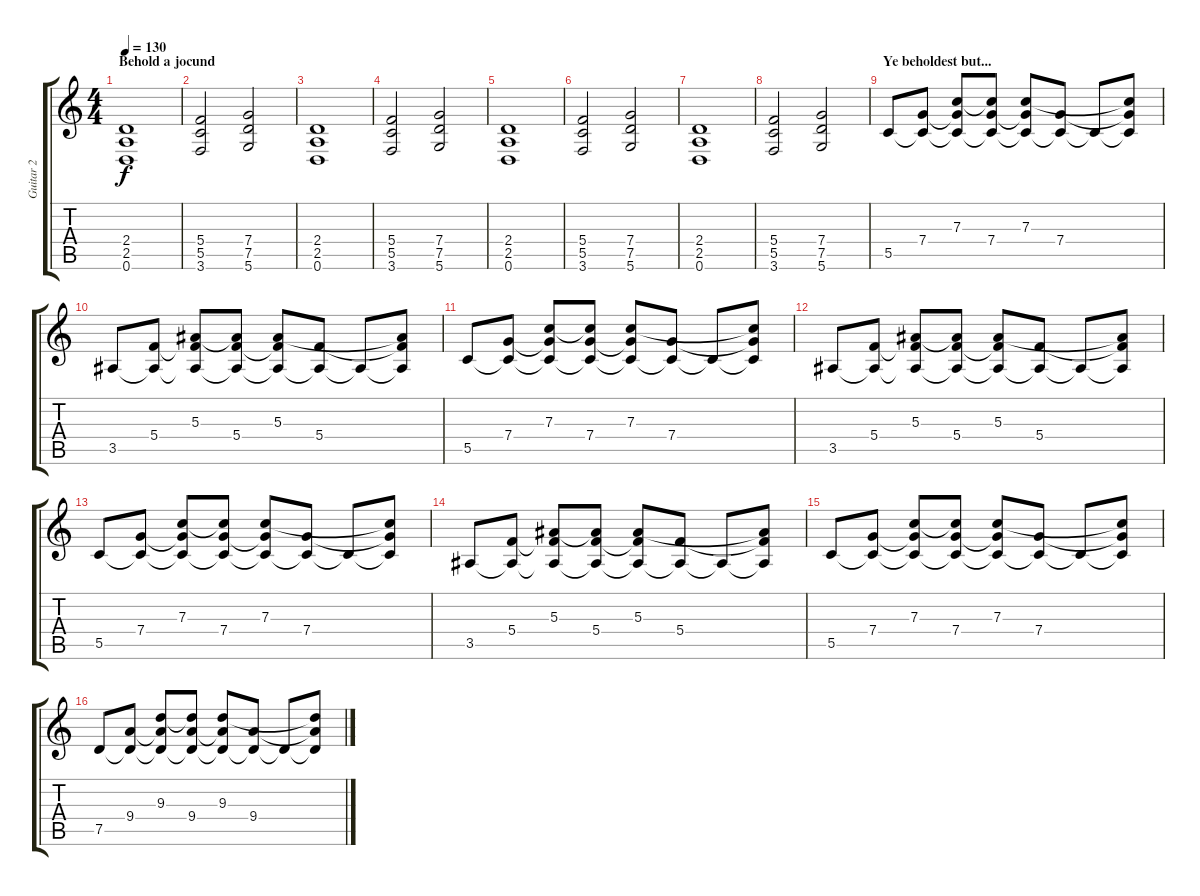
\track ("Guitar 2" "Guitar 2") {instrument distortionguitar}
\staff {score tabs}
\tuning (D4 A3 F3 C3 G2 D2) {hide}
\ts (4 4)
\section ("" "Behold a jocund")
\tempo 130
\clef g2
\ks c
(2.4 2.5 0.6).1{dy f} |
(5.4 5.5 3.6).2 (7.4 7.5 5.6).2 |
(2.4 2.5 0.6).1 |
(5.4 5.5 3.6).2 (7.4 7.5 5.6).2 |
(2.4 2.5 0.6).1 |
(5.4 5.5 3.6).2 (7.4 7.5 5.6).2 |
(2.4 2.5 0.6).1 |
(5.4 5.5 3.6).2 (7.4 7.5 5.6).2 |
\section ("" "Ye beholdest but...")
5.5.8 (7.4 5.5{t}).8 (7.3 7.4{t} 5.5{t}).8 (7.3{t} 7.4 5.5{t}).8 (7.3 7.4{t} 5.5{t}).8 (7.4 5.5{t}).8 5.5{t}.8 (7.3{t} 7.4{t} 5.5{t}).8 |
3.5.8 (5.4 3.5{t}).8 (5.3 5.4{t} 3.5{t}).8 (5.3{t} 5.4 3.5{t}).8 (5.3 5.4{t} 3.5{t}).8 (5.4 3.5{t}).8 3.5{t}.8 (5.3{t} 5.4{t} 3.5{t}).8 |
5.5.8 (7.4 5.5{t}).8 (7.3 7.4{t} 5.5{t}).8 (7.3{t} 7.4 5.5{t}).8 (7.3 7.4{t} 5.5{t}).8 (7.4 5.5{t}).8 5.5{t}.8 (7.3{t} 7.4{t} 5.5{t}).8 |
3.5.8 (5.4 3.5{t}).8 (5.3 5.4{t} 3.5{t}).8 (5.3{t} 5.4 3.5{t}).8 (5.3 5.4{t} 3.5{t}).8 (5.4 3.5{t}).8 3.5{t}.8 (5.3{t} 5.4{t} 3.5{t}).8 |
5.5.8 (7.4 5.5{t}).8 (7.3 7.4{t} 5.5{t}).8 (7.3{t} 7.4 5.5{t}).8 (7.3 7.4{t} 5.5{t}).8 (7.4 5.5{t}).8 5.5{t}.8 (7.3{t} 7.4{t} 5.5{t}).8 |
3.5.8 (5.4 3.5{t}).8 (5.3 5.4{t} 3.5{t}).8 (5.3{t} 5.4 3.5{t}).8 (5.3 5.4{t} 3.5{t}).8 (5.4 3.5{t}).8 3.5{t}.8 (5.3{t} 5.4{t} 3.5{t}).8 |
5.5.8 (7.4 5.5{t}).8 (7.3 7.4{t} 5.5{t}).8 (7.3{t} 7.4 5.5{t}).8 (7.3 7.4{t} 5.5{t}).8 (7.4 5.5{t}).8 5.5{t}.8 (7.3{t} 7.4{t} 5.5{t}).8 |
7.5.8 (9.4 7.5{t}).8 (9.3 9.4{t} 7.5{t}).8 (9.3{t} 9.4 7.5{t}).8 (9.3 9.4{t} 7.5{t}).8 (9.4 7.5{t}).8 7.5{t}.8 (9.3{t} 9.4{t} 7.5{t}).8
